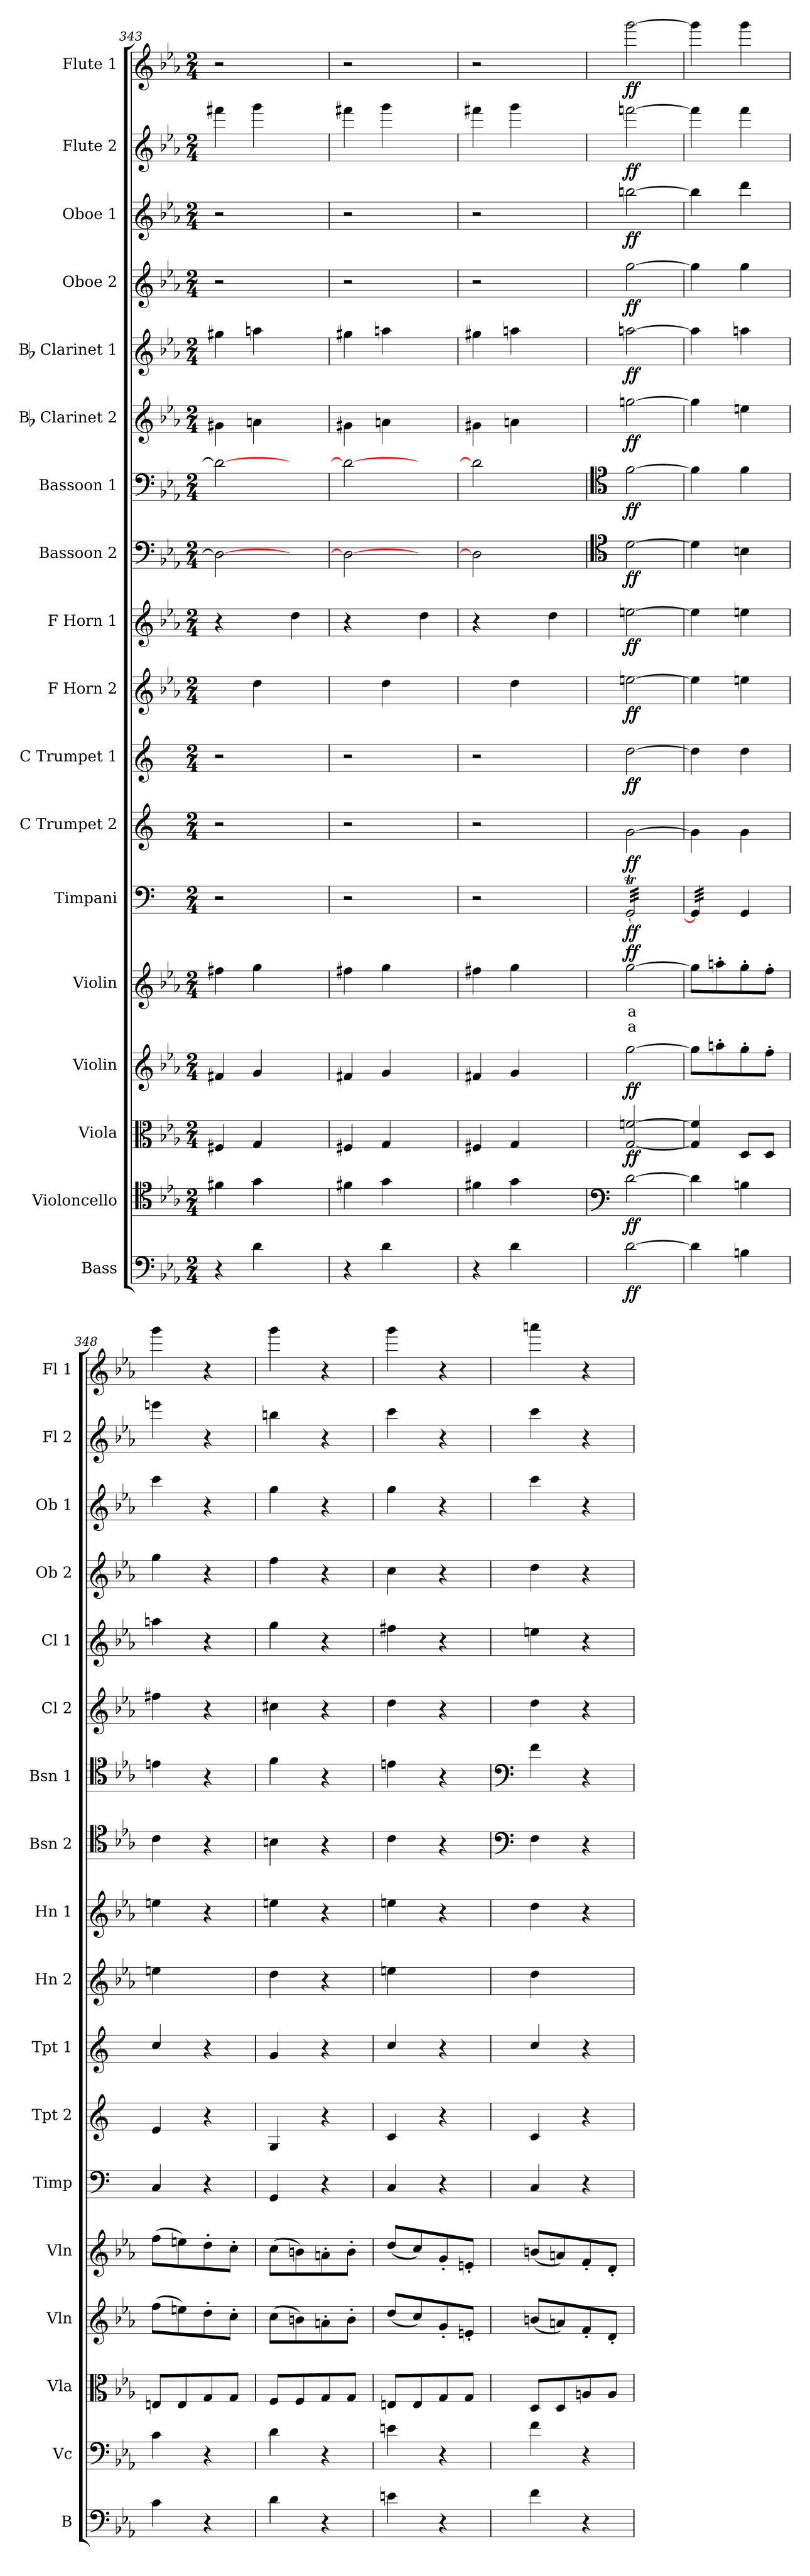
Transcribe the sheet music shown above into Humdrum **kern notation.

**kern	**dynam	**kern	**dynam	**kern	**dynam	**kern	**dynam	**kern	**text	**text	**dynam	**kern	**dynam	**kern	**dynam	**kern	**dynam	**kern	**dynam	**kern	**dynam	**kern	**dynam	**kern	**dynam	**kern	**dynam	**kern	**dynam	**kern	**dynam	**kern	**dynam	**kern	**dynam	**kern	**dynam
*part18	*part18	*part17	*part17	*part16	*part16	*part15	*part15	*part14	*part14	*part14	*part14	*part13	*part13	*part12	*part12	*part11	*part11	*part10	*part10	*part9	*part9	*part8	*part8	*part7	*part7	*part6	*part6	*part5	*part5	*part4	*part4	*part3	*part3	*part2	*part2	*part1	*part1
*staff18	*staff18	*staff17	*staff17	*staff16	*staff16	*staff15	*staff15	*staff14	*staff14	*staff14	*staff14	*staff13	*staff13	*staff12	*staff12	*staff11	*staff11	*staff10	*staff10	*staff9	*staff9	*staff8	*staff8	*staff7	*staff7	*staff6	*staff6	*staff5	*staff5	*staff4	*staff4	*staff3	*staff3	*staff2	*staff2	*staff1	*staff1
*I"Bass	*	*I"Violoncello	*	*I"Viola	*	*I"Violin	*	*I"Violin	*	*	*	*I"Timpani	*	*I"C Trumpet 2	*	*I"C Trumpet 1	*	*I"F Horn 2	*	*I"F Horn 1	*	*I"Bassoon 2	*	*I"Bassoon 1	*	*I"Bb Clarinet 2	*	*I"Bb Clarinet 1	*	*I"Oboe 2	*	*I"Oboe 1	*	*I"Flute 2	*	*I"Flute 1	*
*I'B	*	*I'Vc	*	*I'Vla	*	*I'Vln	*	*I'Vln	*	*	*	*I'Timp	*	*I'Tpt 2	*	*I'Tpt 1	*	*I'Hn 2	*	*I'Hn 1	*	*I'Bsn 2	*	*I'Bsn 1	*	*I'Cl 2	*	*I'Cl 1	*	*I'Ob 2	*	*I'Ob 1	*	*I'Fl 2	*	*I'Fl 1	*
*clefF4	*	*clefC4	*	*clefC3	*	*clefG2	*	*clefG2	*	*	*	*clefF4	*	*clefG2	*	*clefG2	*	*clefG2	*	*clefG2	*	*clefF4	*	*clefF4	*	*clefG2	*	*clefG2	*	*clefG2	*	*clefG2	*	*clefG2	*	*clefG2	*
*ITrd7c12	*	*	*	*	*	*	*	*	*	*	*	*	*	*	*	*	*	*ITrd4c7	*	*ITrd4c7	*	*	*	*	*	*ITrd1c2	*	*ITrd1c2	*	*	*	*	*	*	*	*	*
*k[b-e-a-]	*	*k[b-e-a-]	*	*k[b-e-a-]	*	*k[b-e-a-]	*	*k[b-e-a-]	*	*	*	*k[]	*	*k[]	*	*k[]	*	*k[b-e-a-d-]	*	*k[b-e-a-d-]	*	*k[b-e-a-]	*	*k[b-e-a-]	*	*k[b-e-a-d-g-]	*	*k[b-e-a-d-g-]	*	*k[b-e-a-]	*	*k[b-e-a-]	*	*k[b-e-a-]	*	*k[b-e-a-]	*
*M2/4	*	*M2/4	*	*M2/4	*	*M2/4	*	*M2/4	*	*	*	*M2/4	*	*M2/4	*	*M2/4	*	*M2/4	*	*M2/4	*	*M2/4	*	*M2/4	*	*M2/4	*	*M2/4	*	*M2/4	*	*M2/4	*	*M2/4	*	*M2/4	*
=343	=343	=343	=343	=343	=343	=343	=343	=343	=343	=343	=343	=343	=343	=343	=343	=343	=343	=343	=343	=343	=343	=343	=343	=343	=343	=343	=343	=343	=343	=343	=343	=343	=343	=343	=343	=343	=343
4r	.	4f#X	.	4F#X	.	4f#X	.	4ff#X	.	.	.	2r	.	2r	.	2r	.	4ryy	.	4r	.	2D\_	.	2d\_	.	4f#X\	.	4ff#X\	.	2r	.	2r	.	4fff#X	.	2r	.
4D	.	4g	.	4G	.	4g	.	4gg	.	.	.	.	.	.	.	.	.	4g	.	4ryy	.	.	.	.	.	4gn\	.	4ggn\	.	.	.	.	.	4ggg	.	.	.
4ryy	.	4ryy	.	4ryy	.	4ryy	.	4ryy	.	.	.	4ryy	.	4ryy	.	4ryy	.	4ryy	.	4g	.	4ryy	.	4ryy	.	4ryy	.	4ryy	.	4ryy	.	4ryy	.	4ryy	.	4ryy	.
=344	=344	=344	=344	=344	=344	=344	=344	=344	=344	=344	=344	=344	=344	=344	=344	=344	=344	=344	=344	=344	=344	=344	=344	=344	=344	=344	=344	=344	=344	=344	=344	=344	=344	=344	=344	=344	=344
4r	.	4f#X	.	4F#X	.	4f#X	.	4ff#X	.	.	.	2r	.	2r	.	2r	.	4ryy	.	4r	.	2D\_	.	2d\_	.	4f#X\	.	4ff#X\	.	2r	.	2r	.	4fff#X	.	2r	.
4D	.	4g	.	4G	.	4g	.	4gg	.	.	.	.	.	.	.	.	.	4g	.	4ryy	.	.	.	.	.	4gn\	.	4ggn\	.	.	.	.	.	4ggg	.	.	.
4ryy	.	4ryy	.	4ryy	.	4ryy	.	4ryy	.	.	.	4ryy	.	4ryy	.	4ryy	.	4ryy	.	4g	.	4ryy	.	4ryy	.	4ryy	.	4ryy	.	4ryy	.	4ryy	.	4ryy	.	4ryy	.
=345	=345	=345	=345	=345	=345	=345	=345	=345	=345	=345	=345	=345	=345	=345	=345	=345	=345	=345	=345	=345	=345	=345	=345	=345	=345	=345	=345	=345	=345	=345	=345	=345	=345	=345	=345	=345	=345
4r	.	4f#X	.	4F#X	.	4f#X	.	4ff#X	.	.	.	2r	.	2r	.	2r	.	4ryy	.	4r	.	2D\]	.	2d\]	.	4f#X\	.	4ff#X\	.	2r	.	2r	.	4fff#X	.	2r	.
4D	.	4g	.	4G	.	4g	.	4gg	.	.	.	.	.	.	.	.	.	4g	.	4ryy	.	.	.	.	.	4gn\	.	4ggn\	.	.	.	.	.	4ggg	.	.	.
4ryy	.	4ryy	.	4ryy	.	4ryy	.	4ryy	.	.	.	4ryy	.	4ryy	.	4ryy	.	4ryy	.	4g	.	4ryy	.	4ryy	.	4ryy	.	4ryy	.	4ryy	.	4ryy	.	4ryy	.	4ryy	.
=346	=346	=346	=346	=346	=346	=346	=346	=346	=346	=346	=346	=346	=346	=346	=346	=346	=346	=346	=346	=346	=346	=346	=346	=346	=346	=346	=346	=346	=346	=346	=346	=346	=346	=346	=346	=346	=346
*	*	*clefF4	*	*	*	*	*	*	*	*	*	*	*	*	*	*	*	*	*	*	*	*clefC4	*	*clefC4	*	*	*	*	*	*	*	*	*	*	*	*	*
!	!LO:DY:b	!	!LO:DY:b	!	!LO:DY:b	!	!LO:DY:b	!	!LO:LY:b	!LO:LY:b	!LO:DY:b	!	!LO:DY:b	!	!LO:DY:b	!	!LO:DY:b	!	!LO:DY:b	!	!LO:DY:b	!	!LO:DY:b	!	!LO:DY:b	!	!LO:DY:b	!	!LO:DY:b	!	!LO:DY:b	!	!LO:DY:b	!	!LO:DY:b	!	!LO:DY:b
*	*	*	*	*	*	*	*	*	*	*	*	*tremolo	*	*	*	*	*	*	*	*	*	*	*	*	*	*	*	*	*	*	*	*	*	*	*	*	*
[2D	ff	[2d	ff	[2G/ [2fn/	ff	[2gg	ff	[2gg	a	a	ff	[32GGTLLL	ff	[2g\	ff	[2dd\	ff	[2a	ff	[2an	ff	[2d\	ff	[2f\	ff	[2ffn\	ff	[2ggn\	ff	[2gg\	ff	[2bbn\	ff	[2fffn\	ff	[2ggg\	ff
.	.	.	.	.	.	.	.	.	.	.	.	32GGT	.	.	.	.	.	.	.	.	.	.	.	.	.	.	.	.	.	.	.	.	.	.	.	.	.
.	.	.	.	.	.	.	.	.	.	.	.	32GGT	.	.	.	.	.	.	.	.	.	.	.	.	.	.	.	.	.	.	.	.	.	.	.	.	.
.	.	.	.	.	.	.	.	.	.	.	.	32GGT	.	.	.	.	.	.	.	.	.	.	.	.	.	.	.	.	.	.	.	.	.	.	.	.	.
.	.	.	.	.	.	.	.	.	.	.	.	32GGT	.	.	.	.	.	.	.	.	.	.	.	.	.	.	.	.	.	.	.	.	.	.	.	.	.
.	.	.	.	.	.	.	.	.	.	.	.	32GGT	.	.	.	.	.	.	.	.	.	.	.	.	.	.	.	.	.	.	.	.	.	.	.	.	.
.	.	.	.	.	.	.	.	.	.	.	.	32GGT	.	.	.	.	.	.	.	.	.	.	.	.	.	.	.	.	.	.	.	.	.	.	.	.	.
.	.	.	.	.	.	.	.	.	.	.	.	32GGT	.	.	.	.	.	.	.	.	.	.	.	.	.	.	.	.	.	.	.	.	.	.	.	.	.
.	.	.	.	.	.	.	.	.	.	.	.	32GGT	.	.	.	.	.	.	.	.	.	.	.	.	.	.	.	.	.	.	.	.	.	.	.	.	.
.	.	.	.	.	.	.	.	.	.	.	.	32GGT	.	.	.	.	.	.	.	.	.	.	.	.	.	.	.	.	.	.	.	.	.	.	.	.	.
.	.	.	.	.	.	.	.	.	.	.	.	32GGT	.	.	.	.	.	.	.	.	.	.	.	.	.	.	.	.	.	.	.	.	.	.	.	.	.
.	.	.	.	.	.	.	.	.	.	.	.	32GGT	.	.	.	.	.	.	.	.	.	.	.	.	.	.	.	.	.	.	.	.	.	.	.	.	.
.	.	.	.	.	.	.	.	.	.	.	.	32GGT	.	.	.	.	.	.	.	.	.	.	.	.	.	.	.	.	.	.	.	.	.	.	.	.	.
.	.	.	.	.	.	.	.	.	.	.	.	32GGT	.	.	.	.	.	.	.	.	.	.	.	.	.	.	.	.	.	.	.	.	.	.	.	.	.
.	.	.	.	.	.	.	.	.	.	.	.	32GGT	.	.	.	.	.	.	.	.	.	.	.	.	.	.	.	.	.	.	.	.	.	.	.	.	.
.	.	.	.	.	.	.	.	.	.	.	.	32GGTJJJ	.	.	.	.	.	.	.	.	.	.	.	.	.	.	.	.	.	.	.	.	.	.	.	.	.
=347	=347	=347	=347	=347	=347	=347	=347	=347	=347	=347	=347	=347	=347	=347	=347	=347	=347	=347	=347	=347	=347	=347	=347	=347	=347	=347	=347	=347	=347	=347	=347	=347	=347	=347	=347	=347	=347
4D]	.	4d]	.	4G/] 4f/]	.	8ggL]	.	8ggL]	.	.	.	32GGTTT]LLL	.	4g\]	.	4dd\]	.	4a]	.	4a]	.	4d\]	.	4f\]	.	4ff\]	.	4gg\]	.	4gg\]	.	4bb\]	.	4fff\]	.	4ggg\]	.
.	.	.	.	.	.	.	.	.	.	.	.	32GGTTT	.	.	.	.	.	.	.	.	.	.	.	.	.	.	.	.	.	.	.	.	.	.	.	.	.
.	.	.	.	.	.	.	.	.	.	.	.	32GGTTT	.	.	.	.	.	.	.	.	.	.	.	.	.	.	.	.	.	.	.	.	.	.	.	.	.
.	.	.	.	.	.	.	.	.	.	.	.	32GGTTT	.	.	.	.	.	.	.	.	.	.	.	.	.	.	.	.	.	.	.	.	.	.	.	.	.
.	.	.	.	.	.	8aan'	.	8aan'	.	.	.	32GGTTT	.	.	.	.	.	.	.	.	.	.	.	.	.	.	.	.	.	.	.	.	.	.	.	.	.
.	.	.	.	.	.	.	.	.	.	.	.	32GGTTT	.	.	.	.	.	.	.	.	.	.	.	.	.	.	.	.	.	.	.	.	.	.	.	.	.
.	.	.	.	.	.	.	.	.	.	.	.	32GGTTT	.	.	.	.	.	.	.	.	.	.	.	.	.	.	.	.	.	.	.	.	.	.	.	.	.
.	.	.	.	.	.	.	.	.	.	.	.	32GGTTTJJJ	.	.	.	.	.	.	.	.	.	.	.	.	.	.	.	.	.	.	.	.	.	.	.	.	.
*	*	*	*	*	*	*	*	*	*	*	*	*Xtremolo	*	*	*	*	*	*	*	*	*	*	*	*	*	*	*	*	*	*	*	*	*	*	*	*	*
4BBn	.	4Bn	.	8DL	.	8gg'	.	8gg'	.	.	.	4GG	.	4g\	.	4dd\	.	4a	.	4an	.	4Bn\	.	4f\	.	4ddn\	.	4ggn\	.	4gg\	.	4ddd\	.	4fff\	.	4ggg\	.
.	.	.	.	8DJ	.	8ff'J	.	8ff'J	.	.	.	.	.	.	.	.	.	.	.	.	.	.	.	.	.	.	.	.	.	.	.	.	.	.	.	.	.
=348	=348	=348	=348	=348	=348	=348	=348	=348	=348	=348	=348	=348	=348	=348	=348	=348	=348	=348	=348	=348	=348	=348	=348	=348	=348	=348	=348	=348	=348	=348	=348	=348	=348	=348	=348	=348	=348
4C	.	4c	.	8EnL	.	(8ffL	.	(8ffL	.	.	.	4C	.	4e/	.	4cc/	.	4a	.	4an	.	4c\	.	4en\	.	4een\	.	4ggn\	.	4gg\	.	4ccc\	.	4eeen\	.	4ggg\	.
.	.	.	.	8E	.	8een)	.	8een)	.	.	.	.	.	.	.	.	.	.	.	.	.	.	.	.	.	.	.	.	.	.	.	.	.	.	.	.	.
4r	.	4r	.	8G	.	8dd'	.	8dd'	.	.	.	4r	.	4r	.	4r	.	4ryy	.	4r	.	4r	.	4r	.	4r	.	4r	.	4r	.	4r	.	4r	.	4r	.
.	.	.	.	8GJ	.	8cc'J	.	8cc'J	.	.	.	.	.	.	.	.	.	.	.	.	.	.	.	.	.	.	.	.	.	.	.	.	.	.	.	.	.
=349	=349	=349	=349	=349	=349	=349	=349	=349	=349	=349	=349	=349	=349	=349	=349	=349	=349	=349	=349	=349	=349	=349	=349	=349	=349	=349	=349	=349	=349	=349	=349	=349	=349	=349	=349	=349	=349
4D	.	4d	.	8FL	.	(8ccL	.	(8ccL	.	.	.	4GG	.	4G/	.	4g/	.	4g\	.	4an\	.	4Bn\	.	4f\	.	4bn\	.	4ff\	.	4ff\	.	4gg\	.	4bbn\	.	4ggg\	.
.	.	.	.	8F	.	8bn)	.	8bn)	.	.	.	.	.	.	.	.	.	.	.	.	.	.	.	.	.	.	.	.	.	.	.	.	.	.	.	.	.
4r	.	4r	.	8G	.	8an'	.	8an'	.	.	.	4r	.	4r	.	4r	.	4r	.	4r	.	4r	.	4r	.	4r	.	4r	.	4r	.	4r	.	4r	.	4r	.
.	.	.	.	8GJ	.	8b'J	.	8b'J	.	.	.	.	.	.	.	.	.	.	.	.	.	.	.	.	.	.	.	.	.	.	.	.	.	.	.	.	.
!!LO:PB:g=z
=350	=350	=350	=350	=350	=350	=350	=350	=350	=350	=350	=350	=350	=350	=350	=350	=350	=350	=350	=350	=350	=350	=350	=350	=350	=350	=350	=350	=350	=350	=350	=350	=350	=350	=350	=350	=350	=350
4En	.	4en	.	8EnL	.	(8ddL	.	(8ddL	.	.	.	4C	.	4c/	.	4cc/	.	4a	.	4an	.	4c\	.	4en\	.	4cc\	.	4een\	.	4cc\	.	4gg\	.	4ccc\	.	4ggg\	.
.	.	.	.	8E	.	8cc)	.	8cc)	.	.	.	.	.	.	.	.	.	.	.	.	.	.	.	.	.	.	.	.	.	.	.	.	.	.	.	.	.
4r	.	4r	.	8G	.	8g'	.	8g'	.	.	.	4r	.	4r	.	4r	.	4ryy	.	4r	.	4r	.	4r	.	4r	.	4r	.	4r	.	4r	.	4r	.	4r	.
.	.	.	.	8GJ	.	8en'J	.	8en'J	.	.	.	.	.	.	.	.	.	.	.	.	.	.	.	.	.	.	.	.	.	.	.	.	.	.	.	.	.
=351	=351	=351	=351	=351	=351	=351	=351	=351	=351	=351	=351	=351	=351	=351	=351	=351	=351	=351	=351	=351	=351	=351	=351	=351	=351	=351	=351	=351	=351	=351	=351	=351	=351	=351	=351	=351	=351
*	*	*	*	*	*	*	*	*	*	*	*	*	*	*	*	*	*	*	*	*	*	*clefF4	*	*clefF4	*	*	*	*	*	*	*	*	*	*	*	*	*
4F	.	4f	.	8DL	.	(8bnL	.	(8bnL	.	.	.	4C	.	4c/	.	4cc/	.	4g	.	4g	.	4F\	.	4f\	.	4cc\	.	4ddn\	.	4dd\	.	4ccc\	.	4ccc\	.	4aaan\	.
.	.	.	.	8D	.	8an)	.	8an)	.	.	.	.	.	.	.	.	.	.	.	.	.	.	.	.	.	.	.	.	.	.	.	.	.	.	.	.	.
4r	.	4r	.	8An	.	8f'	.	8f'	.	.	.	4r	.	4r	.	4r	.	4ryy	.	4r	.	4r	.	4r	.	4r	.	4r	.	4r	.	4r	.	4r	.	4r	.
.	.	.	.	8AJ	.	8d'J	.	8d'J	.	.	.	.	.	.	.	.	.	.	.	.	.	.	.	.	.	.	.	.	.	.	.	.	.	.	.	.	.
=	=	=	=	=	=	=	=	=	=	=	=	=	=	=	=	=	=	=	=	=	=	=	=	=	=	=	=	=	=	=	=	=	=	=	=	=	=
*-	*-	*-	*-	*-	*-	*-	*-	*-	*-	*-	*-	*-	*-	*-	*-	*-	*-	*-	*-	*-	*-	*-	*-	*-	*-	*-	*-	*-	*-	*-	*-	*-	*-	*-	*-	*-	*-
